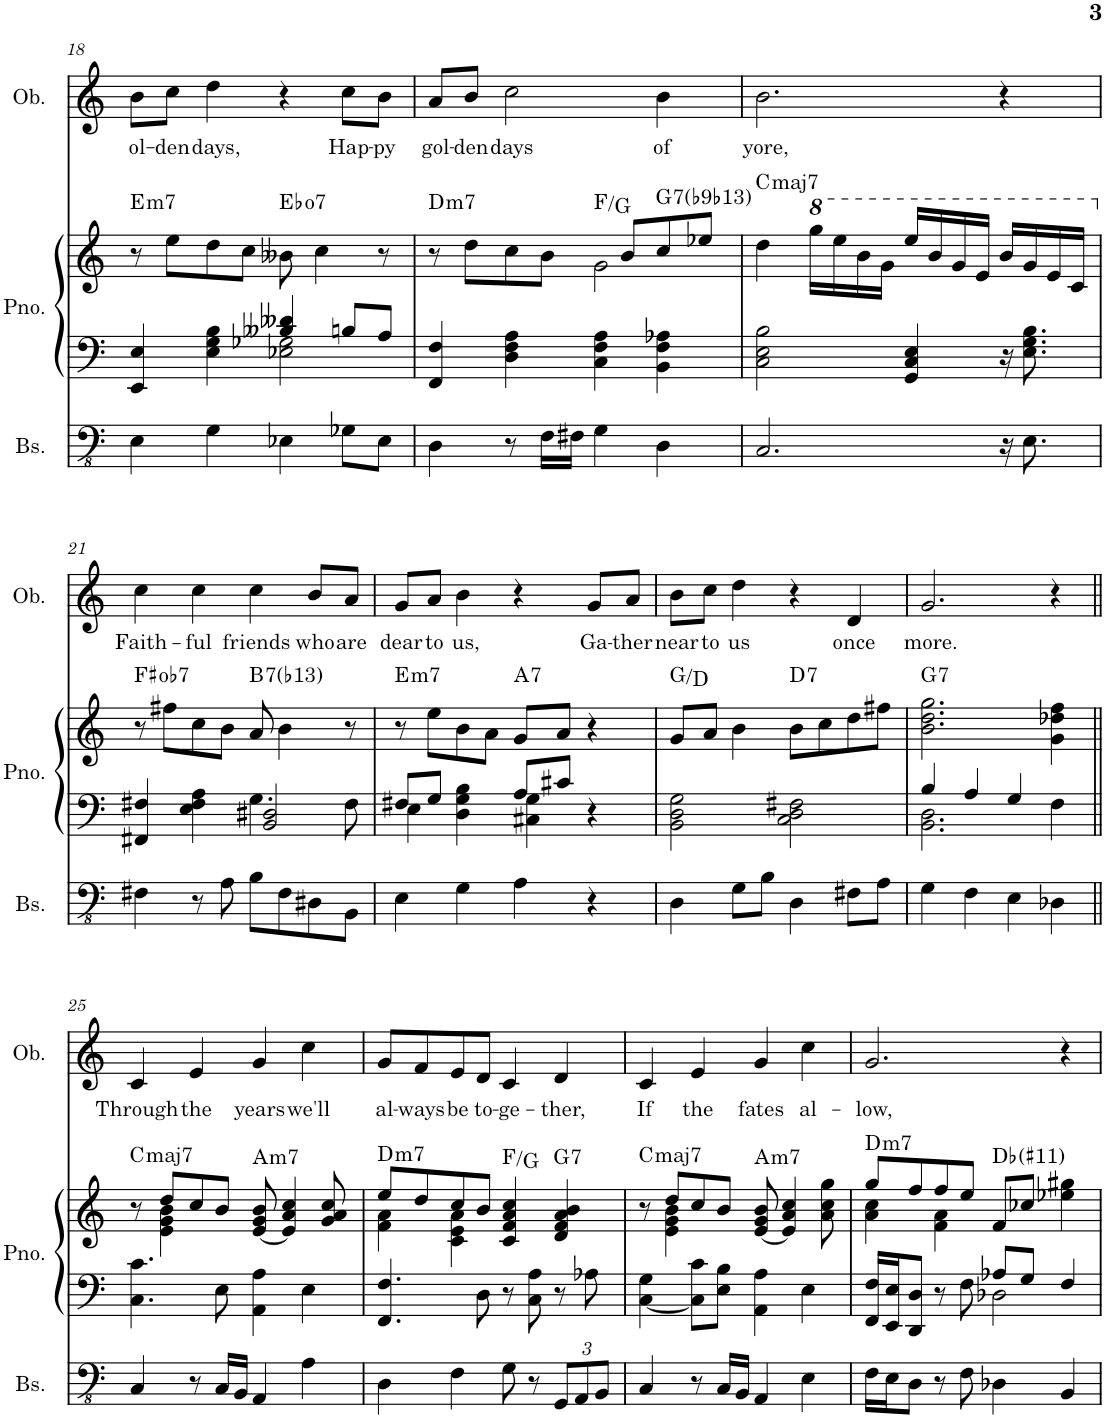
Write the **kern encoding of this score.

**kern	**kern	**kern	**harte	**kern	**text
*part3	*part2	*part2	*part2	*part1	*part1
*staff4	*staff3	*staff2	*	*staff1	*staff1
*I"Bajo	*I"Piano	*	*	*I"Oboe	*
*	*I'Pno.	*	*	*I'Ob.	*
!!LO:PB:g=z
*clefFv4	*clefF4	*clefG2	*	*clefG2	*
*k[]	*k[]	*k[]	*	*k[]	*
*M4/4	*M4/4	*M4/4	*	*M4/4	*
=18	=18	=18	=18	=18	=18
*	*^	*	*	*	*
!	!	!	!	!LO:H:kt=m7	!	!LO:LY:b
4E\	4EE/ 4E/	2ryy	8r	E:min7	8b\L	ol-
!	!	!	!	!	!	!LO:LY:b
.	.	.	8ee\L	.	8cc\J	-den
!	!	!	!	!	!	!LO:LY:b
4G\	4E\ 4G\ 4B\	.	8dd\	.	4dd\	days,
.	.	.	8cc\J	.	.	.
!	!	!	!	!LO:H:kt=7	!	!
4E-X\	4B--X/ 4d--X/	2E-X\ 2G-X\	8b--X\	Eb:dim7	4r	.
.	.	.	4cc\	.	.	.
!	!	!	!	!	!	!LO:LY:b
8G-X\L	8Bn/L	.	.	.	8cc\L	Hap-
!	!	!	!	!	!	!LO:LY:b
8E-\J	8A/J	.	8r	.	8b\J	-py
*	*v	*v	*	*	*	*
=19	=19	=19	=19	=19	=19
*	*	*^	*	*	*
!	!	!	!	!LO:H:kt=m7	!	!LO:LY:b
4D\	4FF/ 4F/	8r	2ryy	D:min7	8a/L	gol-
!	!	!	!	!	!	!LO:LY:b
.	.	8dd\L	.	.	8b/J	-den
!	!	!	!	!	!	!LO:LY:b
8r	4D\ 4F\ 4A\	8cc\	.	.	2cc\	days
16F\LL	.	8b\J	.	.	.	.
16F#X\JJ	.	.	.	.	.	.
4G\	4C\ 4F\ 4A\	8ryy	2g\	F:maj/2	.	.
.	.	8b/L	.	.	.	.
!	!	!	!	!LO:H:kt=7	!	!LO:LY:b
4D\	4BB\ 4F\ 4A-X\	8cc/	.	G:7(b9,b13)	4b\	of
.	.	8ee-X/J	.	.	.	.
*	*	*v	*v	*	*	*
=20	=20	=20	=20	=20	=20
!	!	!	!LO:H:kt=maj7	!	!LO:LY:b
2.C/	2C\ 2E\ 2B\	4dd\	C:maj7	2.b\	yore,
*	*	*8va	*	*	*
.	.	16ggg\LL	.	.	.
.	.	16eee\	.	.	.
.	.	16bb\	.	.	.
.	.	16gg\JJ	.	.	.
.	4GG/ 4C/ 4E/	16eee/LL	.	.	.
.	.	16bb/	.	.	.
.	.	16gg/	.	.	.
.	.	16ee/JJ	.	.	.
16r	16r	16bb/LL	.	4r	.
8.E\	8.E\ 8.G\ 8.B\	16gg/	.	.	.
.	.	16ee/	.	.	.
.	.	16cc/JJ	.	.	.
!!LO:LB:g=z
=21	=21	=21	=21	=21	=21
*	*^	*	*	*	*
*	*	*	*X8va	*	*	*
!	!	!	!	!	!	!LO:LY:b
4F#X\	4FF#X/ 4F#X/	2ryy	8r	F#:hdim7	4cc\	Faith-
.	.	.	8ff#X\L	.	.	.
!	!	!	!	!	!	!LO:LY:b
8r	4E\ 4F#\ 4A\	.	8cc\	.	4cc\	-ful
8A\	.	.	8b\J	.	.	.
!	!	!	!	!LO:H:kt=7	!	!LO:LY:b
8B\L	2BB/ 2D#X/	4.G\	8a/	B:7(b13)	4cc\	friends
8F#\	.	.	4b\	.	.	.
!	!	!	!	!	!	!LO:LY:b
8D#X\	.	.	.	.	8b/L	who
!	!	!	!	!	!	!LO:LY:b
8BB\J	.	8F#\	8r	.	8a/J	are
=22	=22	=22	=22	=22	=22	=22
!	!	!	!	!LO:H:kt=m7	!	!LO:LY:b
4E\	4E\	8F#X/L	8r	E:min7	8g/L	dear
!	!	!	!	!	!	!LO:LY:b
.	.	8G/J	8ee\L	.	8a/J	to
!	!	!	!	!	!	!LO:LY:b
4G\	4D\ 4G\ 4B\	4ryy	8b\	.	4b\	us,
.	.	.	8a\J	.	.	.
!	!	!	!	!LO:H:kt=7	!	!
4A\	4C#X\ 4G\	8A/L	8g/L	A:7	4r	.
.	.	8c#X/J	8a/J	.	.	.
!	!	!	!	!	!	!LO:LY:b
4r	4r	4ryy	4r	.	8g/L	Ga-
!	!	!	!	!	!	!LO:LY:b
.	.	.	.	.	8a/J	-ther
*	*v	*v	*	*	*	*
=23	=23	=23	=23	=23	=23
!	!	!	!	!	!LO:LY:b
4D\	2BB\ 2D\ 2G\	8g/L	G:maj/5	8b\L	near
!	!	!	!	!	!LO:LY:b
.	.	8a/J	.	8cc\J	to
!	!	!	!	!	!LO:LY:b
8G\L	.	4b\	.	4dd\	us
8B\J	.	.	.	.	.
!	!	!	!LO:H:kt=7	!	!
4D\	2C\ 2D\ 2F#X\	8b\L	D:7	4r	.
.	.	8cc\	.	.	.
!	!	!	!	!	!LO:LY:b
8F#X\L	.	8dd\	.	4d/	once
8A\J	.	8ff#X\J	.	.	.
=24	=24	=24	=24	=24	=24
*	*^	*	*	*	*
!	!	!	!	!LO:H:kt=7	!	!LO:LY:b
4G\	4B/	2.BB\ 2.D\	2.b\ 2.dd\ 2.gg\	G:7	2.g/	more.
4F\	4A/	.	.	.	.	.
4E\	4G/	.	.	.	.	.
4D-X\	4F\	4ryy	4g\ 4dd-X\ 4ff\	.	4r;<	.
!!LO:LB:g=z
=25||	=25||	=25||	=25||	=25||	=25||	=25||
*	*	*	*^	*	*	*
!	!	!	!	!	!LO:H:kt=maj7	!	!LO:LY:b
*	*v	*v	*	*	*	*	*
4C/	4.C\ 4.c\	8r	8ryy	C:maj7	4c/	Through
.	.	8dd/L	4e\ 4g\ 4b\	.	.	.
!	!	!	!	!	!	!LO:LY:b
8r	.	8cc/	.	.	4e/	the
16C/LL	8E\	8b/J	2ryy	.	.	.
16BB/JJ	.	.	.	.	.	.
!	!	!	!	!LO:H:kt=m7	!	!LO:LY:b
4AA/	4AA\ 4A\	[8e/ 8g/ 8b/	.	A:min7	4g/	years
.	.	4e/] 4a/ 4cc/	.	.	.	.
!	!	!	!	!	!	!LO:LY:b
4A\	4E\	.	.	.	4cc\	we'll
.	.	8g/ 8a/ 8cc/	8ryy	.	.	.
=26	=26	=26	=26	=26	=26	=26
!	!	!	!	!LO:H:kt=m7	!	!LO:LY:b
4D\	4.FF/ 4.F/	8ee/L	4f\ 4a\	D:min7	8g/L	al-
!	!	!	!	!	!	!LO:LY:b
.	.	8dd/	.	.	8f/	-ways
!	!	!	!	!	!	!LO:LY:b
4F\	.	8cc/	4c\ 4e\ 4a\	.	8e/	be
!	!	!	!	!	!	!LO:LY:b
.	8D\	8b/J	.	.	8d/J	to-
!	!	!	!	!	!	!LO:LY:b
8G\	8r	4c/ 4f/ 4a/ 4cc/	2ryy	F:maj/2	4c/	-ge-
8r	8C\ 8A\	.	.	.	.	.
*Xbrackettup	*	*	*	*	*	*
!	!	!	!	!LO:H:kt=7	!	!LO:LY:b
12GG/L	8r	4d/ 4f/ 4a/ 4b/	.	G:7	4d/	-ther,
12AA/	.	.	.	.	.	.
.	8A-X\	.	.	.	.	.
12BB/J	.	.	.	.	.	.
=27	=27	=27	=27	=27	=27	=27
!	!	!	!	!LO:H:kt=maj7	!	!LO:LY:b
4C/	[4C\ 4G\	8r	8ryy	C:maj7	4c/	If
.	.	8dd/L	4e\ 4g\ 4b\	.	.	.
!	!	!	!	!	!	!LO:LY:b
8r	8C\] 8c\L	8cc/	.	.	4e/	the
16C/LL	8E\ 8B\J	8b/J	2ryy	.	.	.
16BB/JJ	.	.	.	.	.	.
!	!	!	!	!LO:H:kt=m7	!	!LO:LY:b
4AA/	4AA\ 4A\	[8e/ 8g/ 8b/	.	A:min7	4g/	fates
.	.	4e/] 4a/ 4cc/	.	.	.	.
!	!	!	!	!	!	!LO:LY:b
4E\	4E\	.	.	.	4cc\	al-
.	.	8a\ 8cc\ 8gg\	8ryy	.	.	.
=28	=28	=28	=28	=28	=28	=28
*	*^	*	*	*	*	*
!	!	!	!	!	!LO:H:kt=m7	!	!LO:LY:b
16F\LL	16FF/ 16F/LL	2ryy	8gg/L	4a\ 4cc\	D:min7	2.g/	-low,
16E\J	16EE/ 16E/J	.	.	.	.	.	.
8D\J	8DD/ 8D/J	.	8ff/	.	.	.	.
8r	8r	.	8ff/	4f\ 4a\	.	.	.
8F\	8F\	.	8ee/J	.	.	.	.
4D-X\	8A-X/L	2D-X\	8f/L	2ryy	Db:maj(#11)	.	.
.	8G/J	.	8cc-X/J	.	.	.	.
4BB/	4F/	.	4ee-X\ 4gg#X\	.	.	4r	.
*	*v	*v	*	*	*	*	*
*	*	*v	*v	*	*	*
=	=	=	=	=	=
*-	*-	*-	*-	*-	*-
